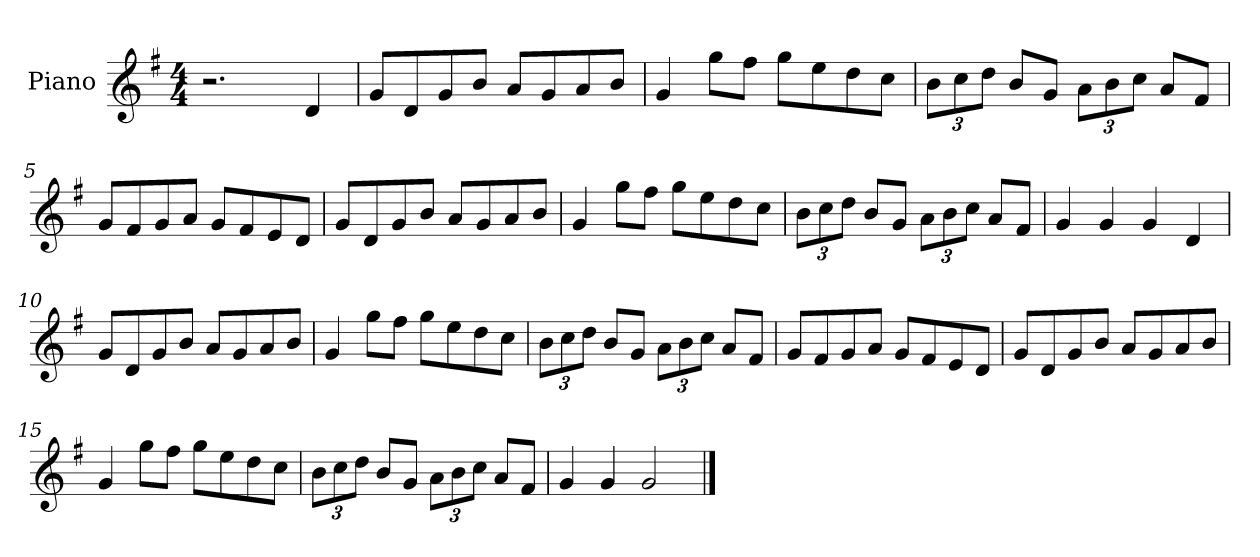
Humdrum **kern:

**kern
*part1
*staff1
*I"Piano
*I'Pno
*clefG2
*k[f#]
*M4/4
=1
2.r
4d/
=2
8g/L
8d/
8g/
8b/J
8a/L
8g/
8a/
8b/J
=3
4g/
8gg\L
8ff#\J
8gg\L
8ee\
8dd\
8cc\J
=4
*Xbrackettup
12b\L
12cc\
12dd\J
8b/L
8g/J
12a\L
12b\
12cc\J
8a/L
8f#/J
=5
8g/L
8f#/
8g/
8a/J
8g/L
8f#/
8e/
8d/J
=6
8g/L
8d/
8g/
8b/J
8a/L
8g/
8a/
8b/J
=7
4g/
8gg\L
8ff#\J
8gg\L
8ee\
8dd\
8cc\J
=8
12b\L
12cc\
12dd\J
8b/L
8g/J
12a\L
12b\
12cc\J
8a/L
8f#/J
=9
4g/
4g/
4g/
4d/
=10
8g/L
8d/
8g/
8b/J
8a/L
8g/
8a/
8b/J
=11
4g/
8gg\L
8ff#\J
8gg\L
8ee\
8dd\
8cc\J
=12
12b\L
12cc\
12dd\J
8b/L
8g/J
12a\L
12b\
12cc\J
8a/L
8f#/J
=13
8g/L
8f#/
8g/
8a/J
8g/L
8f#/
8e/
8d/J
=14
8g/L
8d/
8g/
8b/J
8a/L
8g/
8a/
8b/J
=15
4g/
8gg\L
8ff#\J
8gg\L
8ee\
8dd\
8cc\J
=16
12b\L
12cc\
12dd\J
8b/L
8g/J
12a\L
12b\
12cc\J
8a/L
8f#/J
=17
4g/
4g/
2g/
==
*-
